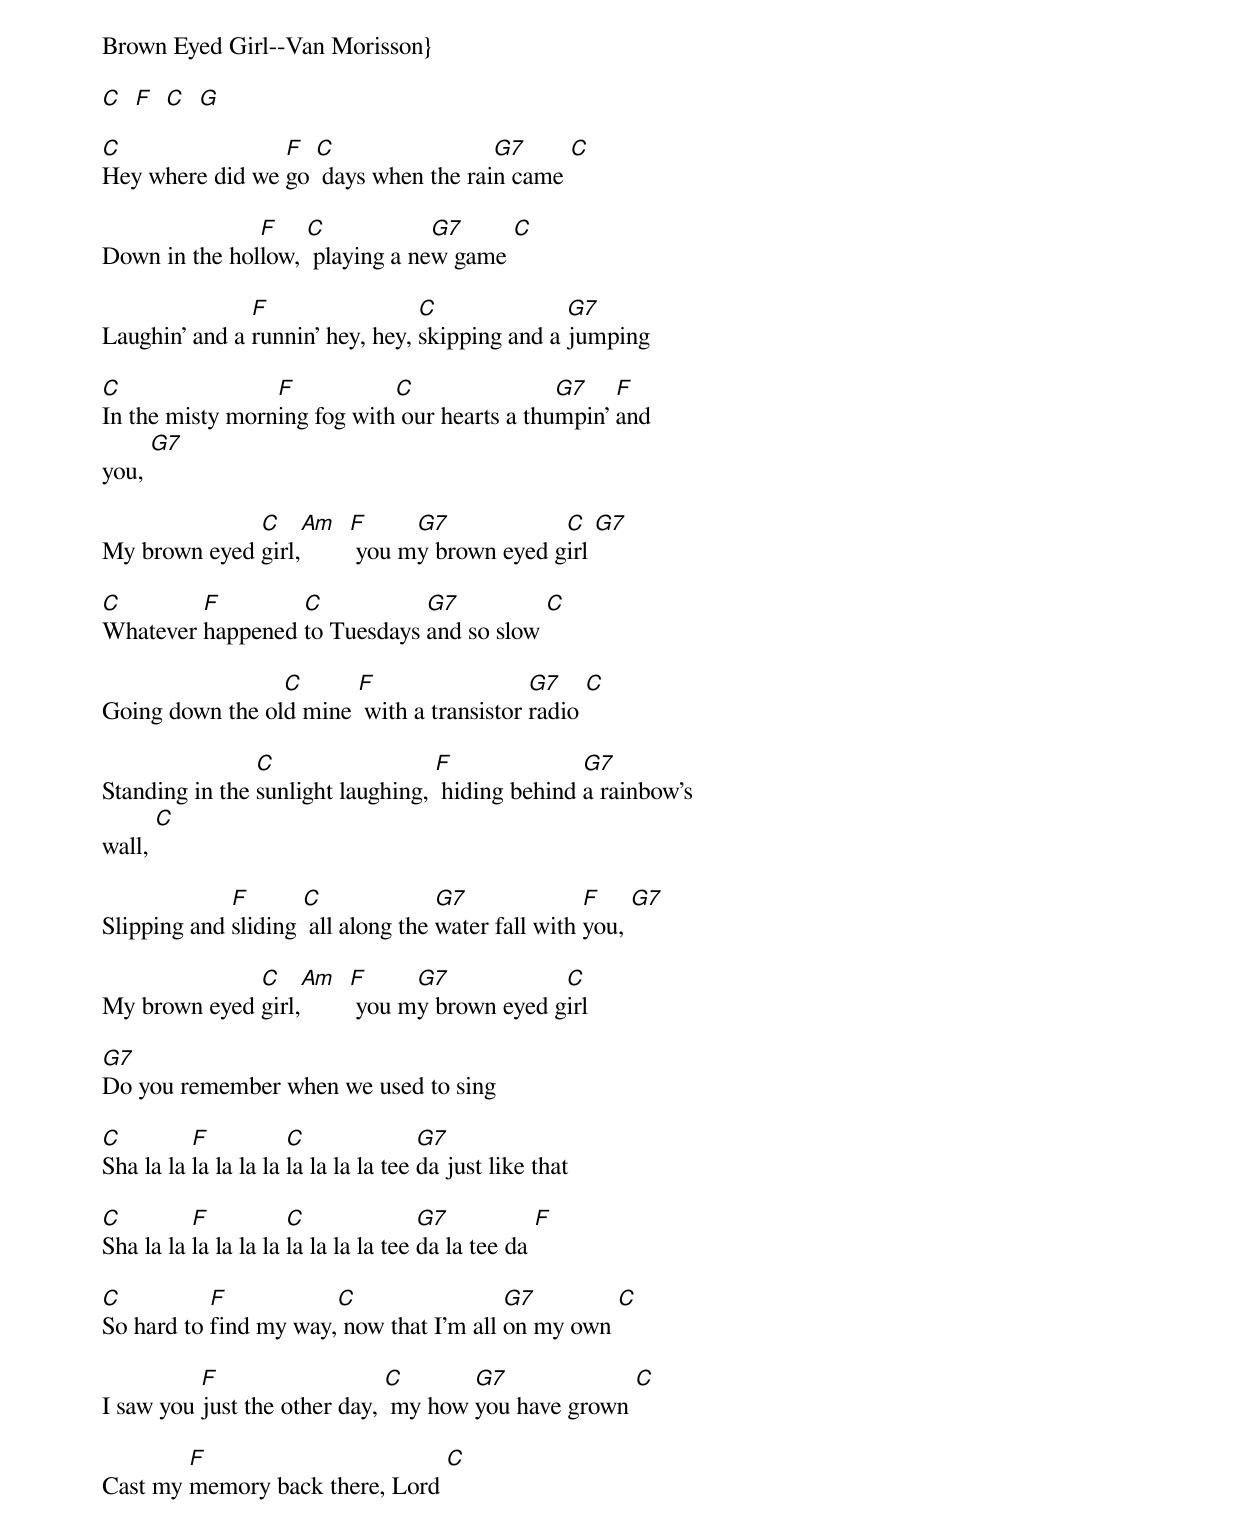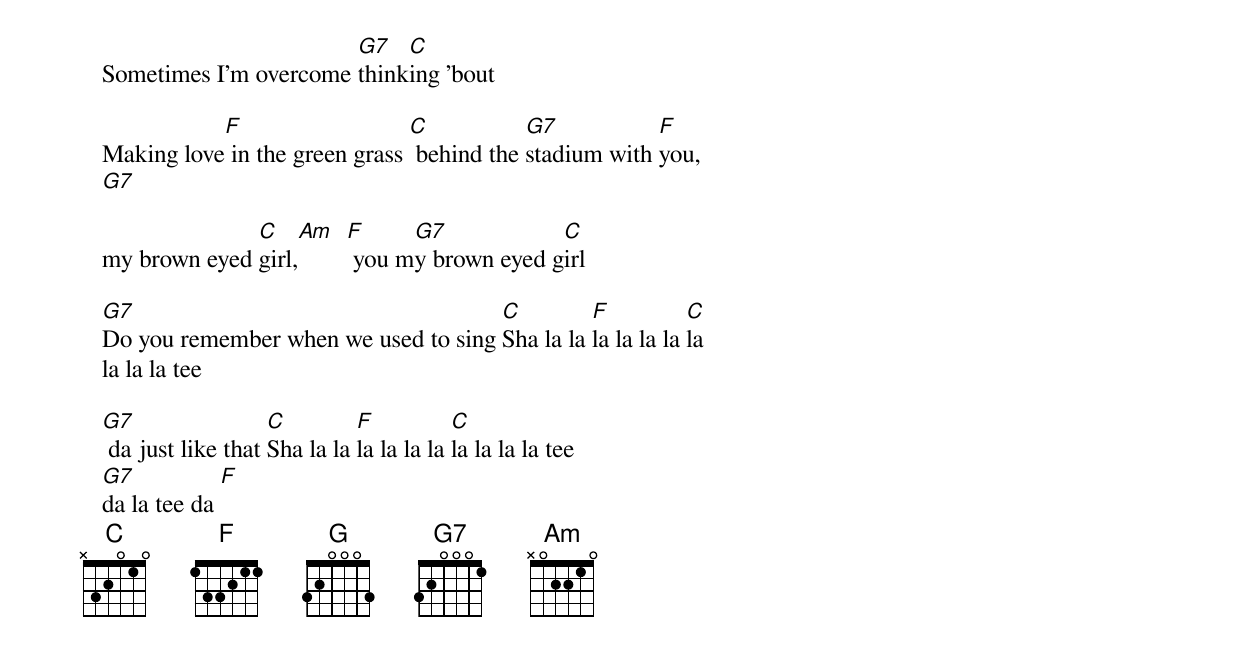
   Brown Eyed Girl--Van Morisson}

   [C]  [F]  [C]  [G]

   [C]Hey where did we [F]go [C] days when the rai[G7]n came [C]

   Down in the hol[F]low, [C] playing a ne[G7]w game [C]

   Laughin' and a [F]runnin' hey, hey, [C]skipping and a [G7]jumping

   [C]In the misty morn[F]ing fog with[C] our hearts a thu[G7]mpin' [F]and
   you, [G7]

   My brown eyed [C]girl,[Am]  [F] you m[G7]y brown eyed g[C]irl [G7]

   [C]Whatever [F]happened [C]to Tuesdays [G7]and so slow [C]

   Going down the ol[C]d mine [F] with a transistor [G7]radio [C]

   Standing in the [C]sunlight laughing, [F] hiding behind [G7]a rainbow's
   wall, [C]

   Slipping and [F]sliding [C] all along the [G7]water fall with [F]you, [G7]

   My brown eyed [C]girl,[Am]  [F] you m[G7]y brown eyed g[C]irl

   [G7]Do you remember when we used to sing

   [C]Sha la la [F]la la la la [C]la la la la tee [G7]da just like that

   [C]Sha la la [F]la la la la [C]la la la la tee [G7]da la tee da [F]

   [C]So hard to [F]find my way,[C] now that I'm all [G7]on my own [C]

   I saw you [F]just the other day, [C] my how [G7]you have grown [C]

   Cast my [F]memory back there, Lord [C]

   Sometimes I'm overcome [G7]think[C]ing 'bout

   Making love[F] in the green grass [C] behind the [G7]stadium with [F]you,
   [G7]

   my brown eyed [C]girl,[Am]  [F] you m[G7]y brown eyed g[C]irl

   [G7]Do you remember when we used to sing [C]Sha la la [F]la la la la [C]la
   la la la tee

   [G7] da just like that [C]Sha la la [F]la la la la [C]la la la la tee
   [G7]da la tee da [F]
